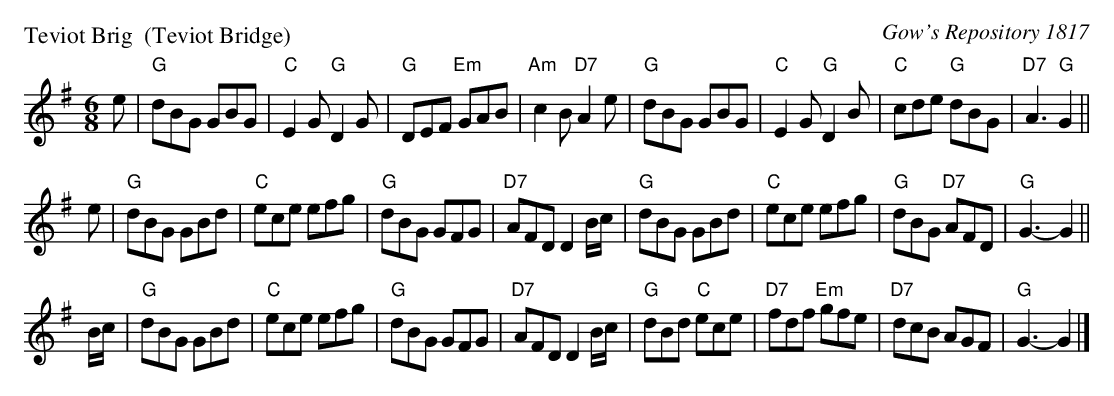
X:1
P: Teviot Brig  (Teviot Bridge)
O: Gow's Repository 1817
M: 6/8
L: 1/8
K: G
e \
| "G"dBG GBG | "C"E2G "G"D2G | "G"DEF "Em"GAB | "Am"c2B "D7"A2e \
| "G"dBG GBG | "C"E2G "G"D2B | "C"cde "G"dBG | "D7"A3 "G"G2 ||
e \
| "G"dBG GBd | "C"ece efg | "G"dBG GFG | "D7"AFD D2B/c/ \
| "G"dBG GBd | "C"ece efg | "G"dBG "D7"AFD | "G"G3- G2 ||
B/c/ \
| "G"dBG GBd | "C"ece efg | "G"dBG GFG | "D7"AFD D2B/c/ \
| "G"dBd "C"ece | "D7"fdf "Em"gfe | "D7"dcB AGF | "G"G3- G2 |]
